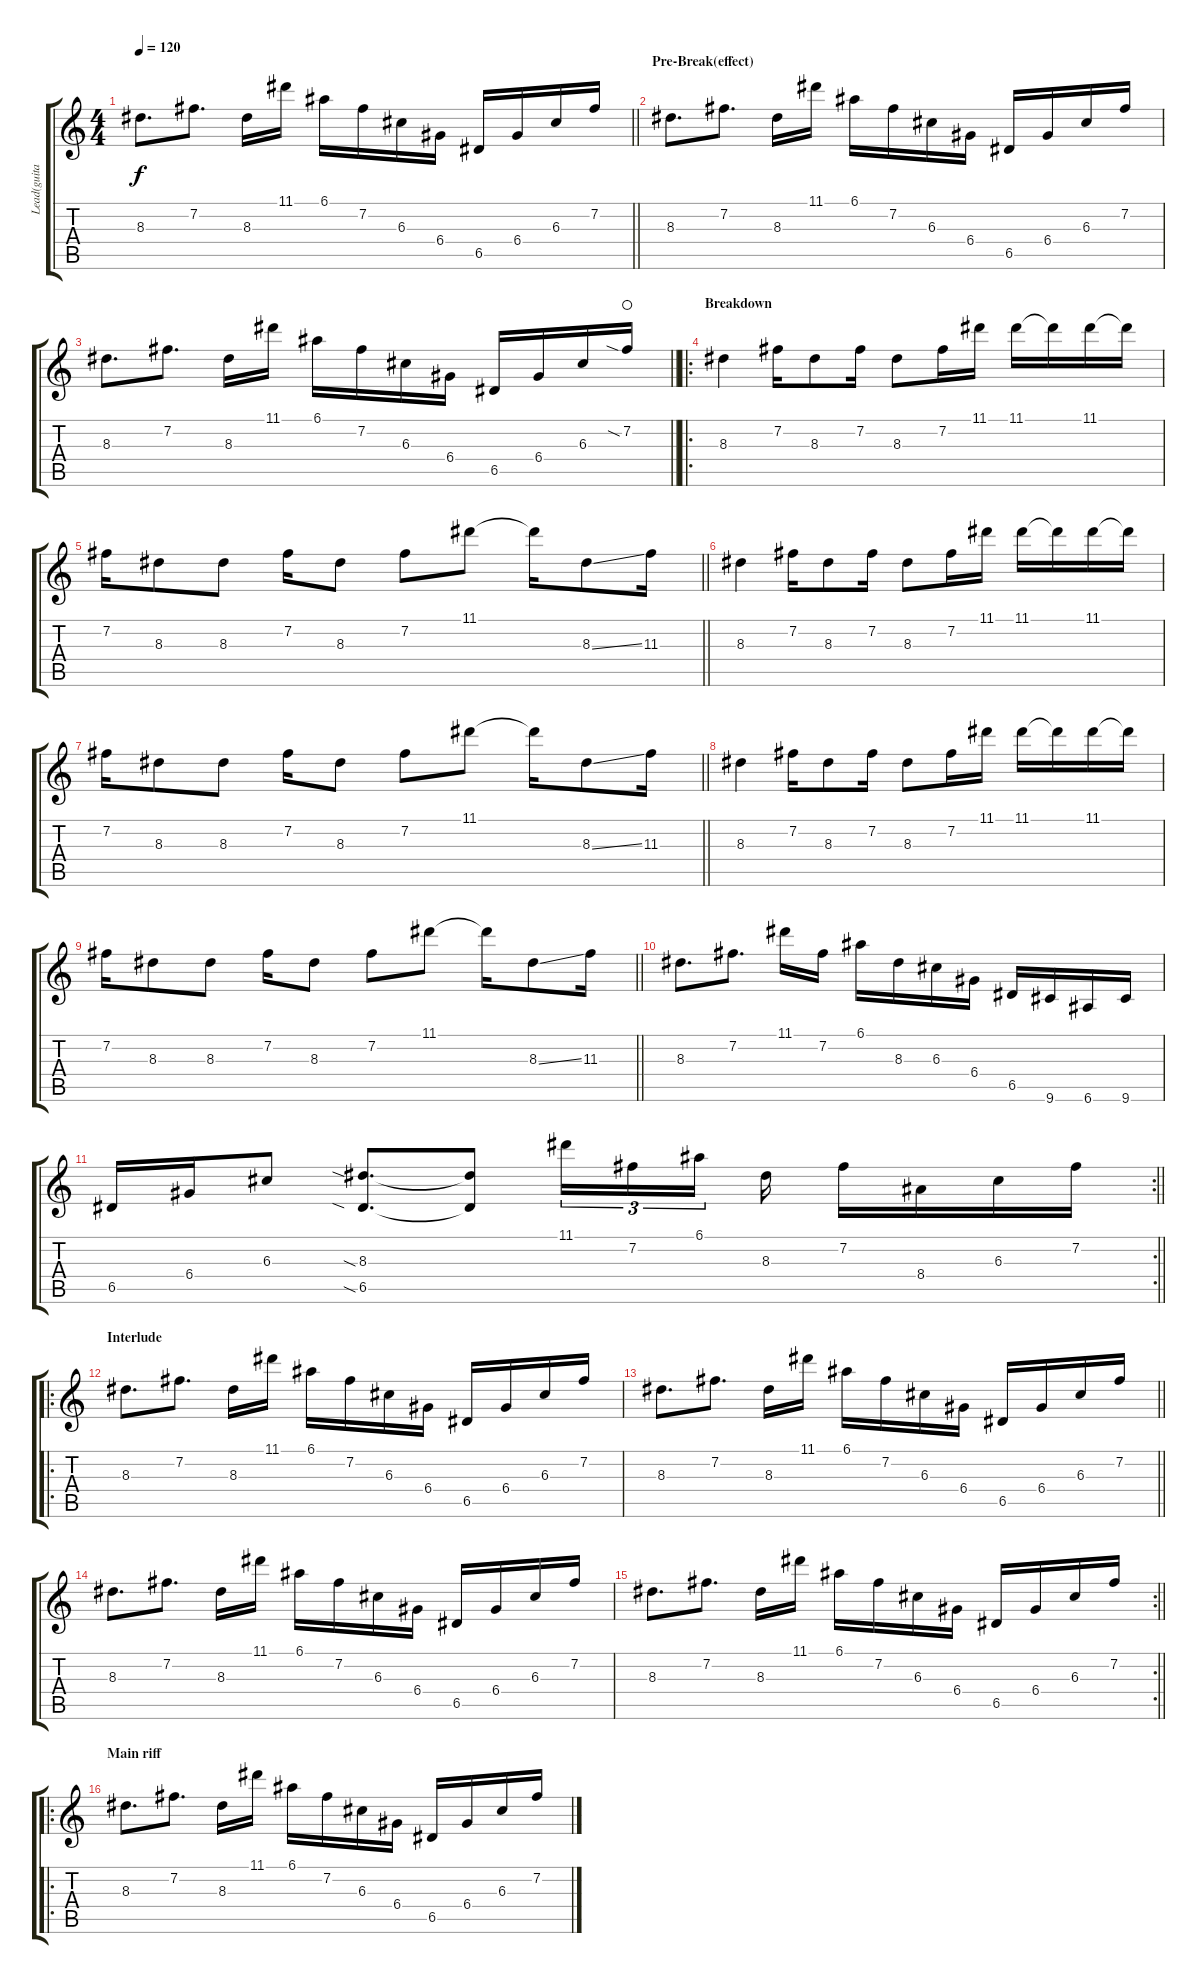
\track ("Lead(guitar with effects)" "Lead(guita") {instrument overdrivenguitar}
\staff {score tabs}
\tuning (E4 B3 G3 D3 A2 E2) {hide}
\ts (4 4)
\tempo 120
\clef g2
\barLineRight lightlight
\ks c
8.3.8{d dy f} 7.2.8{d} 8.3.16 11.1.16 6.1.16 7.2.16 6.3.16 6.4.16 6.5.16 6.4.16 6.3.16 7.2.16 |
\section ("" "Pre-Break(effect)")
8.3.8{d} 7.2.8{d} 8.3.16 11.1.16 6.1.16 7.2.16 6.3.16 6.4.16 6.5.16 6.4.16 6.3.16 7.2.16 |
\barLineRight lightlight
8.3.8{d} 7.2.8{d} 8.3.16 11.1.16 6.1.16 7.2.16 6.3.16 6.4.16 6.5.16 6.4.16 6.3.16 7.2{sia}.16{waho} |
\ro
\section ("" "Breakdown")
8.3.4 7.2.16 8.3.8 7.2.16 8.3.8 7.2.16 11.1.16 11.1.16 11.1{t}.16 11.1.16 11.1{t}.16 |
\barLineRight lightlight
7.2.16 8.3.8 8.3.8 7.2.16 8.3.8 7.2.8 11.1.8 11.1{t}.16 8.3{ss}.8 11.3.16 |
8.3.4 7.2.16 8.3.8 7.2.16 8.3.8 7.2.16 11.1.16 11.1.16 11.1{t}.16 11.1.16 11.1{t}.16 |
\barLineRight lightlight
7.2.16 8.3.8 8.3.8 7.2.16 8.3.8 7.2.8 11.1.8 11.1{t}.16 8.3{ss}.8 11.3.16 |
8.3.4 7.2.16 8.3.8 7.2.16 8.3.8 7.2.16 11.1.16 11.1.16 11.1{t}.16 11.1.16 11.1{t}.16 |
\barLineRight lightlight
7.2.16 8.3.8 8.3.8 7.2.16 8.3.8 7.2.8 11.1.8 11.1{t}.16 8.3{ss}.8 11.3.16 |
8.3.8{d} 7.2.8{d} 11.1.16 7.2.16 6.1.16 8.3.16 6.3.16 6.4.16 6.5.16 9.6.16 6.6.16 9.6.16 |
\rc 2
\barLineRight lightlight
6.5.16 6.4.16 6.3.8 (8.3{sia} 6.5{sia}).8{d} (8.3{t} 6.5{t}).8 11.1.16{tu (3 2)} 7.2.16{tu (3 2)} 6.1.16{tu (3 2) beam splitsecondary} 8.3.16 7.2.16 8.4.16 6.3.16 7.2.16 |
\ro
\section ("" "Interlude")
8.3.8{d balance 0} 7.2.8{d} 8.3.16 11.1.16 6.1.16 7.2.16 6.3.16 6.4.16 6.5.16 6.4.16 6.3.16 7.2.16 |
\barLineRight lightlight
8.3.8{d} 7.2.8{d} 8.3.16 11.1.16 6.1.16 7.2.16 6.3.16 6.4.16 6.5.16 6.4.16 6.3.16 7.2.16 |
8.3.8{d} 7.2.8{d} 8.3.16 11.1.16 6.1.16 7.2.16 6.3.16 6.4.16 6.5.16 6.4.16 6.3.16 7.2.16 |
\rc 2
\barLineRight lightlight
8.3.8{d} 7.2.8{d} 8.3.16 11.1.16 6.1.16 7.2.16 6.3.16 6.4.16 6.5.16 6.4.16 6.3.16 7.2.16 |
\ro
\section ("" "Main riff")
8.3.8{d} 7.2.8{d} 8.3.16 11.1.16 6.1.16 7.2.16 6.3.16 6.4.16 6.5.16 6.4.16 6.3.16 7.2.16
